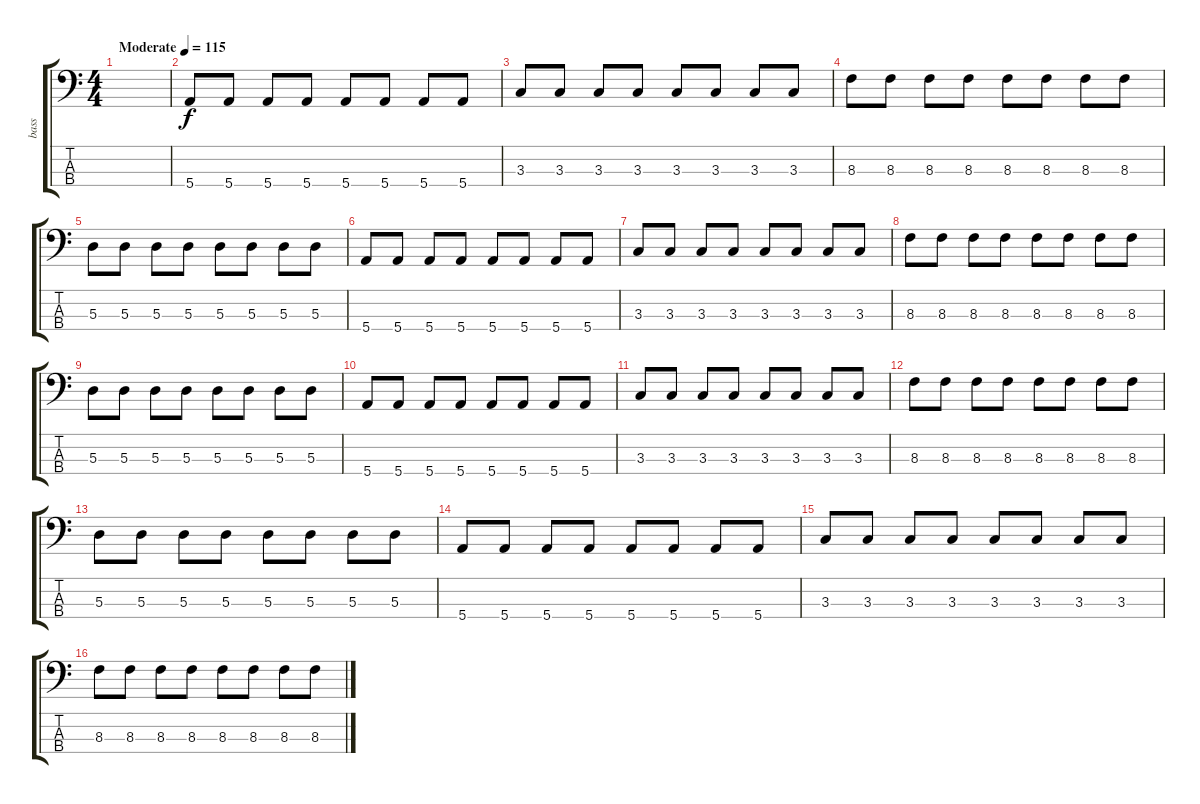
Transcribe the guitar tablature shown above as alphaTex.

\track ("bass" "bass") {instrument distortionguitar}
\staff {score tabs}
\tuning (G2 D2 A1 E1) {hide}
\ts (4 4)
\tempo (115 "Moderate")
\clef f4
\ks c
|
5.4.8 5.4.8 5.4.8 5.4.8 5.4.8 5.4.8 5.4.8 5.4.8 |
3.3.8 3.3.8 3.3.8 3.3.8 3.3.8 3.3.8 3.3.8 3.3.8 |
8.3.8 8.3.8 8.3.8 8.3.8 8.3.8 8.3.8 8.3.8 8.3.8 |
5.3.8 5.3.8 5.3.8 5.3.8 5.3.8 5.3.8 5.3.8 5.3.8 |
5.4.8 5.4.8 5.4.8 5.4.8 5.4.8 5.4.8 5.4.8 5.4.8 |
3.3.8 3.3.8 3.3.8 3.3.8 3.3.8 3.3.8 3.3.8 3.3.8 |
8.3.8 8.3.8 8.3.8 8.3.8 8.3.8 8.3.8 8.3.8 8.3.8 |
5.3.8 5.3.8 5.3.8 5.3.8 5.3.8 5.3.8 5.3.8 5.3.8 |
5.4.8 5.4.8 5.4.8 5.4.8 5.4.8 5.4.8 5.4.8 5.4.8 |
3.3.8 3.3.8 3.3.8 3.3.8 3.3.8 3.3.8 3.3.8 3.3.8 |
8.3.8 8.3.8 8.3.8 8.3.8 8.3.8 8.3.8 8.3.8 8.3.8 |
5.3.8 5.3.8 5.3.8 5.3.8 5.3.8 5.3.8 5.3.8 5.3.8 |
5.4.8 5.4.8 5.4.8 5.4.8 5.4.8 5.4.8 5.4.8 5.4.8 |
3.3.8 3.3.8 3.3.8 3.3.8 3.3.8 3.3.8 3.3.8 3.3.8 |
8.3.8 8.3.8 8.3.8 8.3.8 8.3.8 8.3.8 8.3.8 8.3.8
